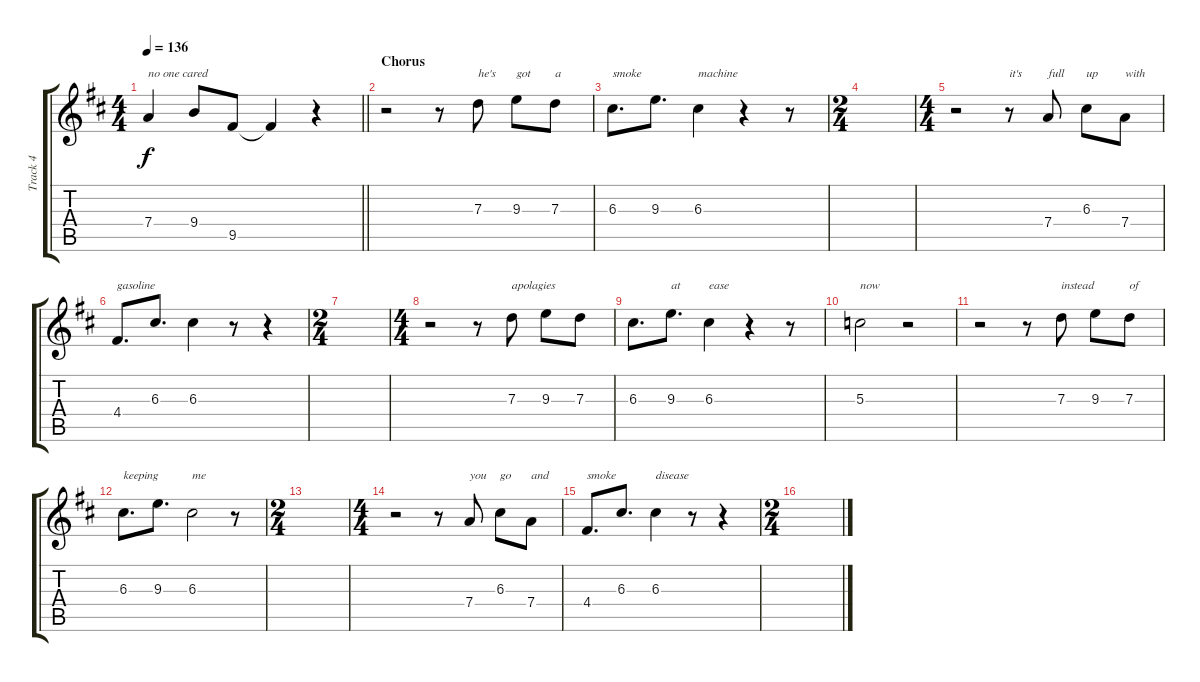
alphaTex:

\track ("Track 4" "Track 4") {instrument acousticguitarsteel}
\staff {score tabs}
\tuning (E4 B3 G3 D3 A2 E2) {hide}
\ts (4 4)
\tempo 136
\clef g2
\barLineRight lightlight
\ks d
7.4.4{txt "no one cared" dy f} 9.4.8 9.5.8 9.5{t}.4 r.4 |
\section ("" "Chorus")
r.2 r.8 7.3.8{txt "he's"} 9.3.8{txt "got"} 7.3.8{txt "a"} |
6.3.8{d txt "smoke"} 9.3.8{d} 6.3.4{txt "machine"} r.4 r.8 |
\ts (2 4)
|
\ts (4 4)
r.2 r.8{txt "it's"} 7.4.8{txt "full"} 6.3.8{txt "up"} 7.4.8{txt "with"} |
4.4.8{d txt "gasoline"} 6.3.8{d} 6.3.4 r.8 r.4 |
\ts (2 4)
|
\ts (4 4)
r.2 r.8 7.3.8{txt "apolagies"} 9.3.8 7.3.8 |
6.3.8{d} 9.3.8{d txt "at"} 6.3.4{txt "ease"} r.4 r.8 |
5.3.2{txt "now"} r.2 |
r.2 r.8 7.3.8{txt "instead"} 9.3.8 7.3.8{txt "of"} |
6.3.8{d txt "keeping"} 9.3.8{d} 6.3.2{txt "me"} r.8 |
\ts (2 4)
|
\ts (4 4)
r.2 r.8 7.4.8{txt "you"} 6.3.8{txt "go"} 7.4.8{txt "and"} |
4.4.8{d txt "smoke"} 6.3.8{d} 6.3.4{txt "disease"} r.8 r.4 |
\ts (2 4)
